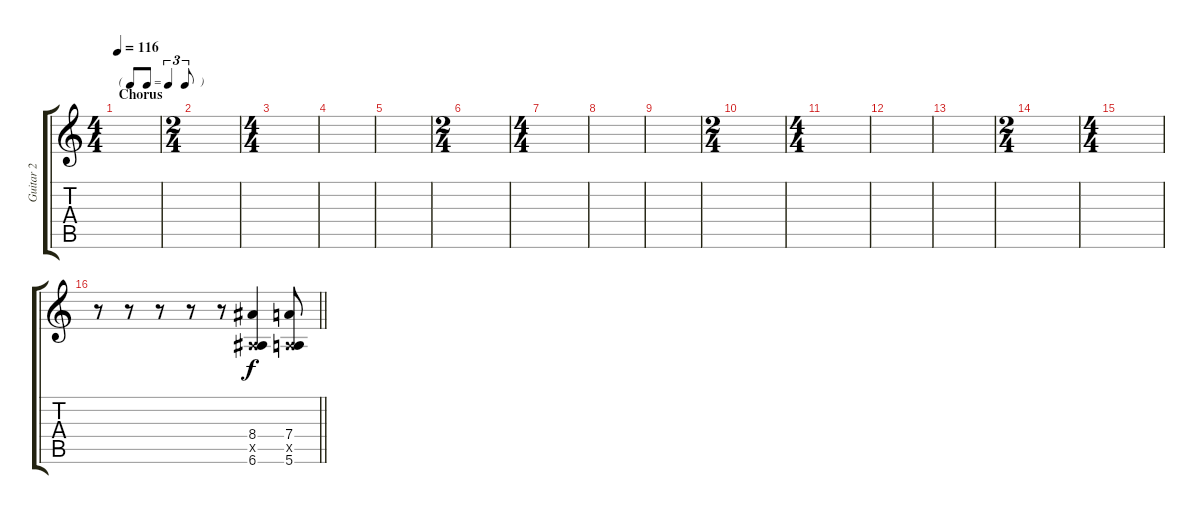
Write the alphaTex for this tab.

\track ("Guitar 2" "Guitar 2") {instrument overdrivenguitar}
\staff {score tabs}
\tuning (E4 B3 G3 D3 A2 E2) {hide}
\ts (4 4)
\tf triplet8th
\section ("" "Chorus")
\tempo 116
\clef g2
\ks c
|
\ts (2 4)
|
\ts (4 4)
|
|
|
\ts (2 4)
|
\ts (4 4)
|
|
|
\ts (2 4)
|
\ts (4 4)
|
|
|
\ts (2 4)
|
\ts (4 4)
|
\barLineRight lightlight
r.8 r.8 r.8 r.8 r.8 (8.4 0.5{x} 6.6).4 (7.4 0.5{x} 5.6).8
